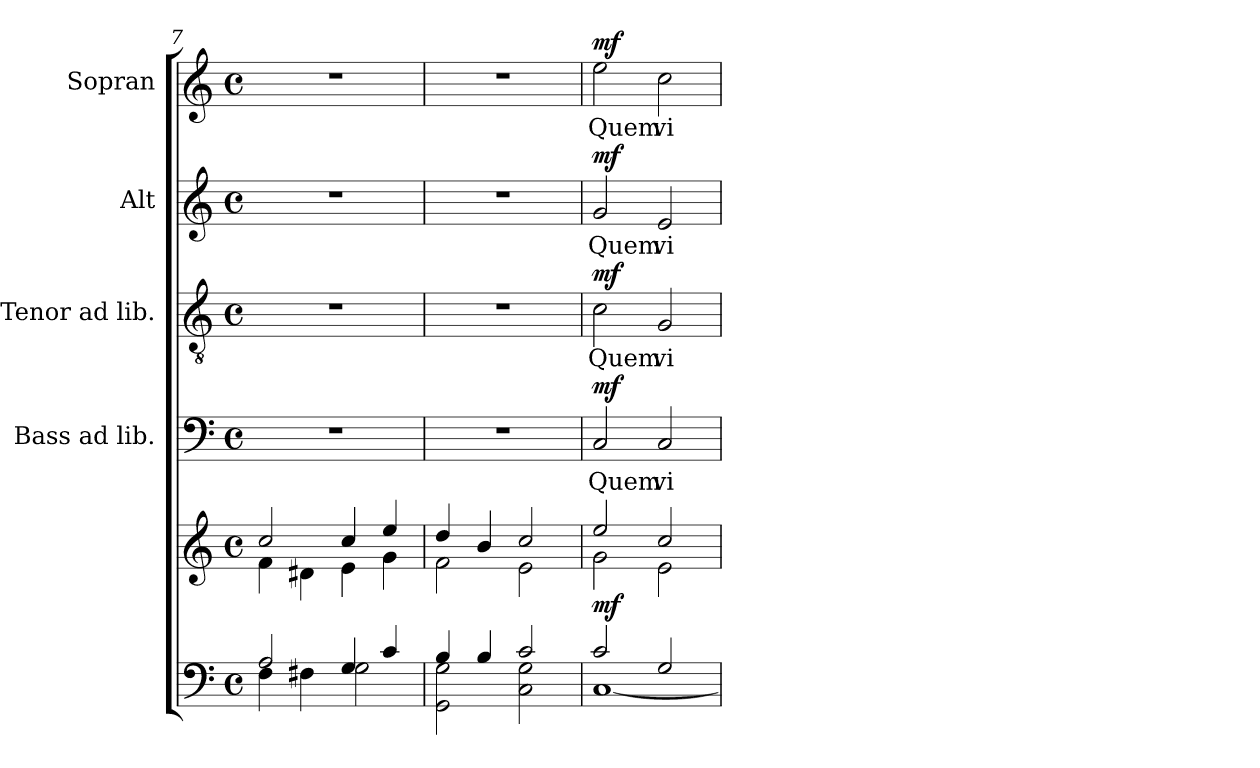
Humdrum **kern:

**kern	**kern	**dynam	**kern	**text	**dynam	**kern	**text	**dynam	**kern	**text	**dynam	**kern	**text	**dynam
*part5	*part5	*part5	*part4	*part4	*part4	*part3	*part3	*part3	*part2	*part2	*part2	*part1	*part1	*part1
*staff6	*staff5	*staff5/6	*staff4	*staff4	*staff4	*staff3	*staff3	*staff3	*staff2	*staff2	*staff2	*staff1	*staff1	*staff1
*	*	*	*I"Bass ad lib.	*	*	*I"Tenor ad lib.	*	*	*I"Alt	*	*	*I"Sopran	*	*
*	*	*	*I'B.	*	*	*I'T.	*	*	*I'A.	*	*	*I'S.	*	*
*clefF4	*clefG2	*	*clefF4	*	*	*clefGv2	*	*	*clefG2	*	*	*clefG2	*	*
*k[]	*k[]	*	*k[]	*	*	*k[]	*	*	*k[]	*	*	*k[]	*	*
*C:	*C:	*	*C:	*	*	*C:	*	*	*C:	*	*	*C:	*	*
*M4/4	*M4/4	*	*M4/4	*	*	*M4/4	*	*	*M4/4	*	*	*M4/4	*	*
*met(c)	*met(c)	*	*met(c)	*	*	*met(c)	*	*	*met(c)	*	*	*met(c)	*	*
=7	=7	=7	=7	=7	=7	=7	=7	=7	=7	=7	=7	=7	=7	=7
*^	*^	*	*	*	*	*	*	*	*	*	*	*	*	*
2A/	4F\	2cc/	4f\	.	1r	.	.	1r	.	.	1r	.	.	1r	.	.
.	4F#X\	.	4d#X\	.	.	.	.	.	.	.	.	.	.	.	.	.
4G/	2G\	4cc/	4e\	.	.	.	.	.	.	.	.	.	.	.	.	.
4c/	.	4ee/	4g\	.	.	.	.	.	.	.	.	.	.	.	.	.
!!LO:LB:g=z
=8	=8	=8	=8	=8	=8	=8	=8	=8	=8	=8	=8	=8	=8	=8	=8	=8
4B/	2GG\ 2G\	4dd/	2f\	.	1r	.	.	1r	.	.	1r	.	.	1r	.	.
4B/	.	4b/	.	.	.	.	.	.	.	.	.	.	.	.	.	.
2c/	2C\ 2G\	2cc/	2e\	.	.	.	.	.	.	.	.	.	.	.	.	.
=9	=9	=9	=9	=9	=9	=9	=9	=9	=9	=9	=9	=9	=9	=9	=9	=9
!	!	!	!	!LO:DY:b	!	!LO:LY:b	!LO:DY:a	!	!LO:LY:b	!LO:DY:a	!	!LO:LY:b	!LO:DY:a	!	!LO:LY:b	!LO:DY:a
2c/	[<1C	2ee/	2g\	mf	2C/	Quem	mf	2c\	Quem	mf	2g/	Quem	mf	2ee\	Quem	mf
!	!	!	!	!	!	!LO:LY:b	!	!	!LO:LY:b	!	!	!LO:LY:b	!	!	!LO:LY:b	!
2G/	.	2cc/	2e\	.	2C/	vi-	.	2G/	vi-	.	2e/	vi-	.	2cc\	vi-	.
*v	*v	*	*	*	*	*	*	*	*	*	*	*	*	*	*	*
*	*v	*v	*	*	*	*	*	*	*	*	*	*	*	*	*
=	=	=	=	=	=	=	=	=	=	=	=	=	=	=
*-	*-	*-	*-	*-	*-	*-	*-	*-	*-	*-	*-	*-	*-	*-
